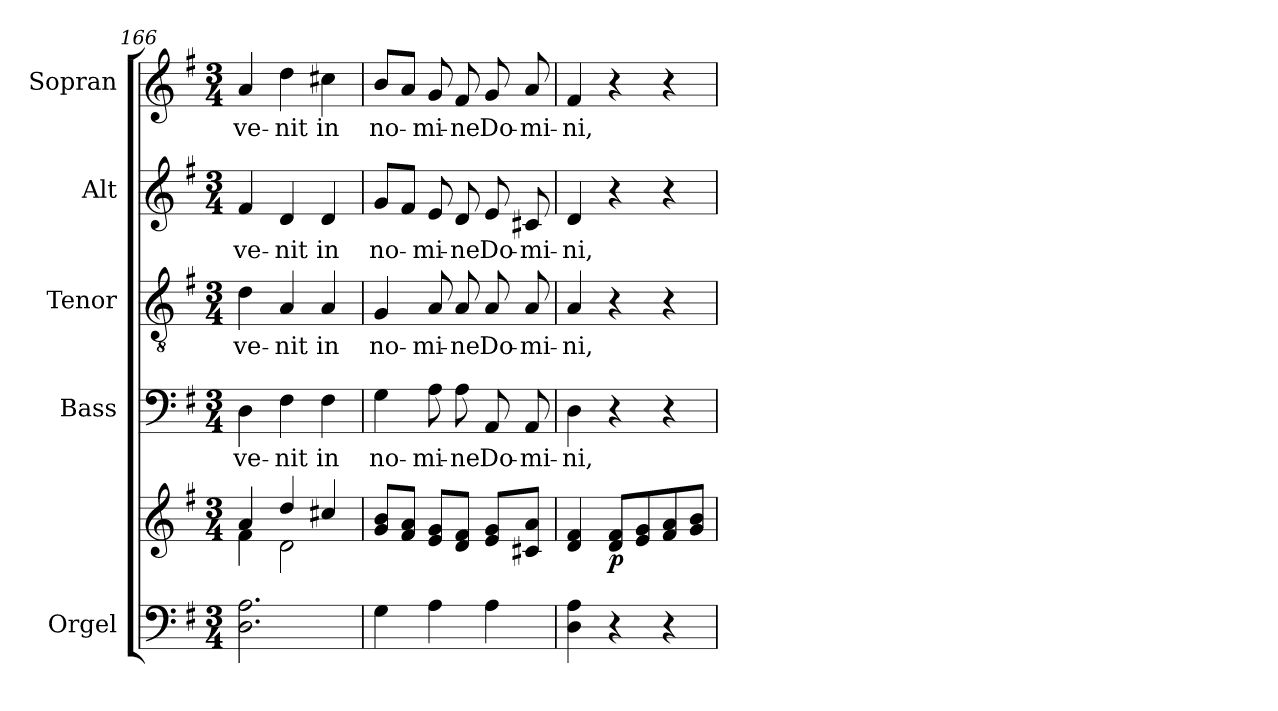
**kern	**kern	**dynam	**kern	**text	**kern	**text	**kern	**text	**kern	**text
*part5	*part5	*part5	*part4	*part4	*part3	*part3	*part2	*part2	*part1	*part1
*staff6	*staff5	*staff5/6	*staff4	*staff4	*staff3	*staff3	*staff2	*staff2	*staff1	*staff1
*I"Orgel	*	*	*I"Bass	*	*I"Tenor	*	*I"Alt	*	*I"Sopran	*
*I'Org.	*	*	*I'B.	*	*I'T.	*	*I'A.	*	*I'S.	*
*clefF4	*clefG2	*	*clefF4	*	*clefGv2	*	*clefG2	*	*clefG2	*
*k[f#]	*k[f#]	*	*k[f#]	*	*k[f#]	*	*k[f#]	*	*k[f#]	*
*G:	*G:	*	*G:	*	*G:	*	*G:	*	*G:	*
*M3/4	*M3/4	*	*M3/4	*	*M3/4	*	*M3/4	*	*M3/4	*
=166	=166	=166	=166	=166	=166	=166	=166	=166	=166	=166
*	*^	*	*	*	*	*	*	*	*	*
!	!	!	!	!	!LO:LY:b	!	!LO:LY:b	!	!LO:LY:b	!	!LO:LY:b
2.D\ 2.A\	4a/	4f#\	.	4D\	ve-	4d\	ve-	4f#/	ve-	4a/	ve-
!	!	!	!	!	!LO:LY:b	!	!LO:LY:b	!	!LO:LY:b	!	!LO:LY:b
.	4dd/	2d\	.	4F#\	-nit	4A/	-nit	4d/	-nit	4dd\	-nit
!	!	!	!	!	!LO:LY:b	!	!LO:LY:b	!	!LO:LY:b	!	!LO:LY:b
.	4cc#X/	.	.	4F#\	in	4A/	in	4d/	in	4cc#X\	in
*	*v	*v	*	*	*	*	*	*	*	*	*
=167	=167	=167	=167	=167	=167	=167	=167	=167	=167	=167
!	!	!	!	!LO:LY:b	!	!LO:LY:b	!	!LO:LY:b	!	!LO:LY:b
4G\	8g/ 8b/L	.	4G\	no-	4G/	no-	8g/L	no-	8b/L	no-
.	8f#/ 8a/J	.	.	.	.	.	8f#/J	.	8a/J	.
!	!	!	!	!LO:LY:b	!	!LO:LY:b	!	!LO:LY:b	!	!LO:LY:b
4A\	8e/ 8g/L	.	8A\	-mi-	8A/	-mi-	8e/	-mi-	8g/	-mi-
!	!	!	!	!LO:LY:b	!	!LO:LY:b	!	!LO:LY:b	!	!LO:LY:b
.	8d/ 8f#/J	.	8A\	-ne	8A/	-ne	8d/	-ne	8f#/	-ne
!	!	!	!	!LO:LY:b	!	!LO:LY:b	!	!LO:LY:b	!	!LO:LY:b
4A\	8e/ 8g/L	.	8AA/	Do-	8A/	Do-	8e/	Do-	8g/	Do-
!	!	!	!	!LO:LY:b	!	!LO:LY:b	!	!LO:LY:b	!	!LO:LY:b
.	8c#X/ 8a/J	.	8AA/	-mi-	8A/	-mi-	8c#X/	-mi-	8a/	-mi-
=168	=168	=168	=168	=168	=168	=168	=168	=168	=168	=168
!	!	!	!	!LO:LY:b	!	!LO:LY:b	!	!LO:LY:b	!	!LO:LY:b
4D\ 4A\	4d/ 4f#/	.	4D\	-ni,	4A/	-ni,	4d/	-ni,	4f#/	-ni,
!	!	!LO:DY:b	!	!	!	!	!	!	!	!
4r	8d/ 8f#/L	p	4r	.	4r	.	4r	.	4r	.
.	8e/ 8g/	.	.	.	.	.	.	.	.	.
4r	8f#/ 8a/	.	4r	.	4r	.	4r	.	4r	.
.	8g/ 8b/J	.	.	.	.	.	.	.	.	.
=	=	=	=	=	=	=	=	=	=	=
*-	*-	*-	*-	*-	*-	*-	*-	*-	*-	*-
